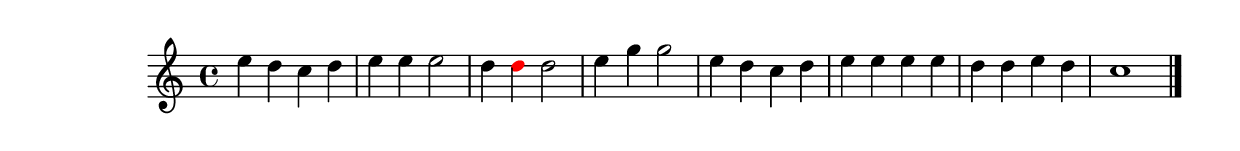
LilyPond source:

\version "2.18.2"
\language "english"

\header {
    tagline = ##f
}

\layout {}

\paper {}

\score {
    \new Score
    <<
        \new Staff
        {
            {   % measure
                \time 4/4
                \tweak color #black
                e''4
                \tweak color #black
                d''4
                \tweak color #black
                c''4
                \tweak color #black
                d''4
            }   % measure
            {   % measure
                \tweak color #black
                e''4
                \tweak color #black
                e''4
                \tweak color #black
                e''2
            }   % measure
            {   % measure
                \tweak color #black
                d''4
                \tweak color #red
                d''4
                d''2
            }   % measure
            {   % measure
                e''4
                g''4
                g''2
            }   % measure
            {   % measure
                e''4
                d''4
                c''4
                d''4
            }   % measure
            {   % measure
                e''4
                e''4
                e''4
                e''4
            }   % measure
            {   % measure
                d''4
                d''4
                e''4
                d''4
            }   % measure
            {   % measure
                c''1
                \bar "|." %! SCORE1
            }   % measure
        }
    >>
}